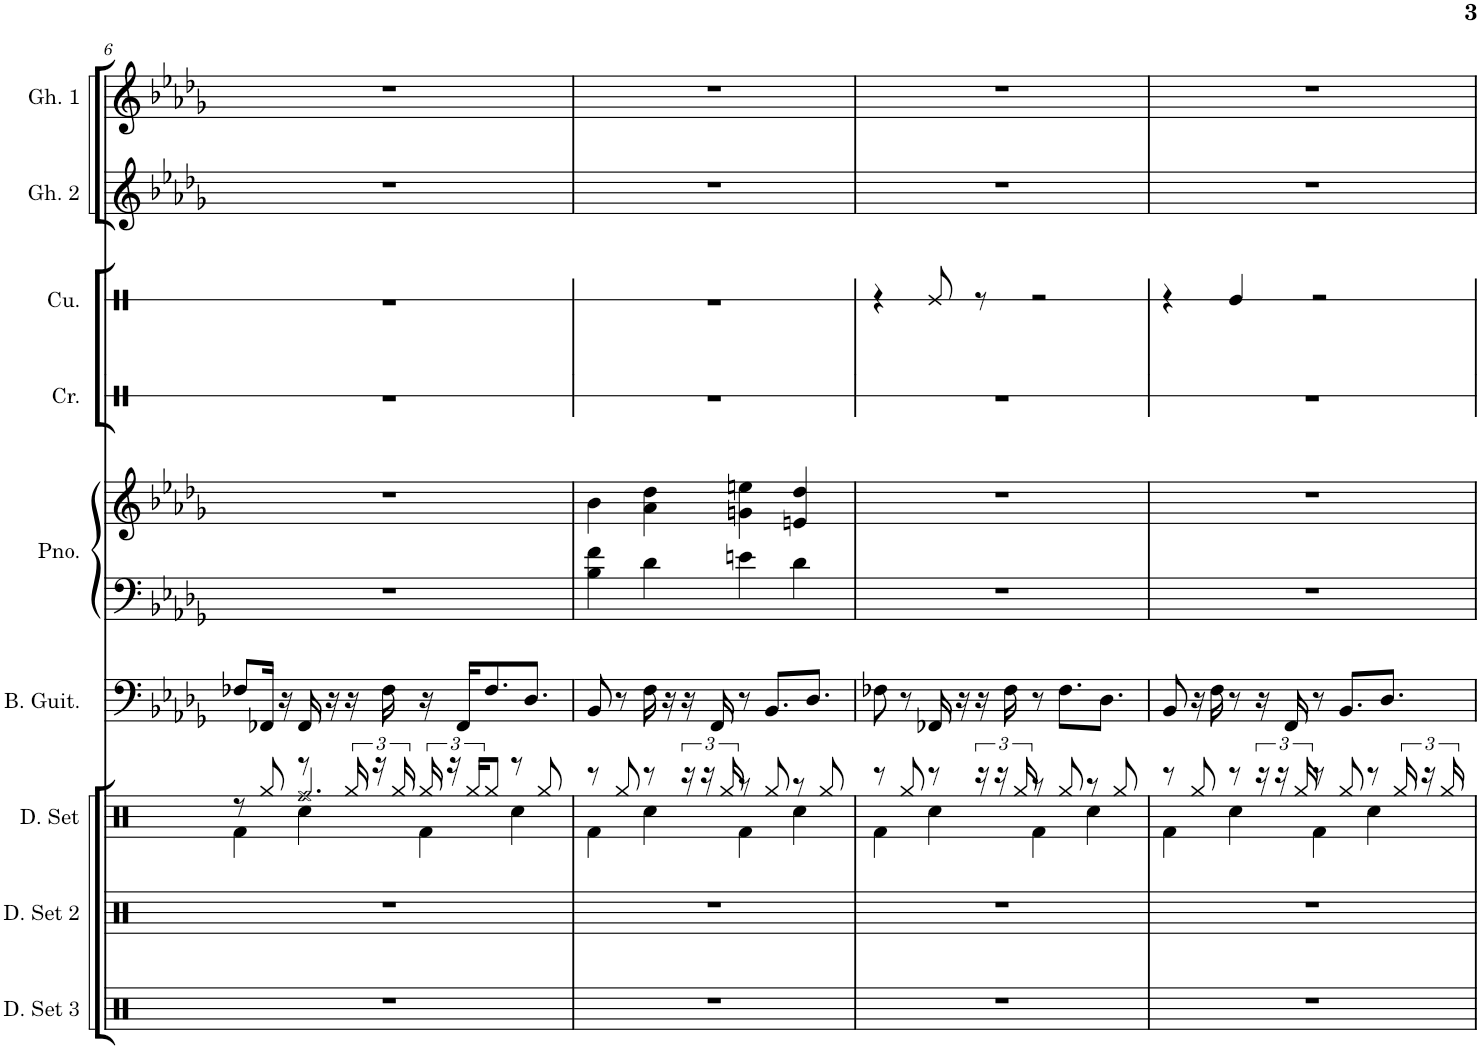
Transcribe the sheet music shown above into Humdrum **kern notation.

**kern	**kern	**kern	**kern	**kern	**kern	**kern	**kern	**kern	**kern
*part9	*part8	*part7	*part6	*part5	*part5	*part4	*part3	*part2	*part1
*staff10	*staff9	*staff8	*staff7	*staff6	*staff5	*staff4	*staff3	*staff2	*staff1
*I"Drumset 3	*I"Drumset 2	*I"Drumset	*I"Bass Guitar	*I"Piano	*	*I"Crow	*I"Cuica	*I"Ghost 2	*I"Ghost 1
*I'D. Set 3	*I'D. Set 2	*I'D. Set	*I'B. Guit.	*I'Pno.	*	*I'Cr.	*I'Cu.	*I'Gh. 2	*I'Gh. 1
!!LO:PB:g=z
*clefX	*clefX	*clefX	*clefF4	*clefF4	*clefG2	*clefX	*clefX	*clefG2	*clefG2
*	*	*	*Trd7c12	*	*	*	*	*	*
*k[]	*k[]	*k[]	*k[b-e-a-d-g-]	*k[b-e-a-d-g-]	*k[b-e-a-d-g-]	*k[]	*k[]	*k[b-e-a-d-g-]	*k[b-e-a-d-g-]
*M4/4	*M4/4	*M4/4	*M4/4	*M4/4	*M4/4	*M4/4	*M4/4	*M4/4	*M4/4
=6	=6	=6	=6	=6	=6	=6	=6	=6	=6
*	*	*^	*	*	*	*	*	*	*
*	*	*	*^	*	*	*	*	*	*	*
1r	1r	8r	4Rf\	4ryy	8F-X/L	1r	1r	1r	1r	1r	1r
.	.	8Rgg/	.	.	16FF-X/Jk	.	.	.	.	.	.
.	.	.	.	.	16r	.	.	.	.	.	.
.	.	8r	4Rcc\	2.Rff/	16FF-/	.	.	.	.	.	.
.	.	.	.	.	16r	.	.	.	.	.	.
.	.	24Rgg/	.	.	16r	.	.	.	.	.	.
.	.	24r	.	.	.	.	.	.	.	.	.
.	.	.	.	.	16F-\	.	.	.	.	.	.
.	.	24Rgg/	.	.	.	.	.	.	.	.	.
.	.	24Rgg/	4Rf\	.	16r	.	.	.	.	.	.
.	.	24r	.	.	.	.	.	.	.	.	.
.	.	.	.	.	16FF-/KL	.	.	.	.	.	.
.	.	24Rgg/KL	.	.	.	.	.	.	.	.	.
.	.	8Rgg/J	.	.	8.F-/	.	.	.	.	.	.
.	.	8r	4Rcc\	.	.	.	.	.	.	.	.
.	.	.	.	.	8.D-/J	.	.	.	.	.	.
.	.	8Rgg/	.	.	.	.	.	.	.	.	.
*	*	*	*v	*v	*	*	*	*	*	*	*
=7	=7	=7	=7	=7	=7	=7	=7	=7	=7	=7
1r	1r	8r	4Rf\	8BB-/	4B-\ 4f\	4b-\	1r	1r	1r	1r
.	.	8Rgg/	.	8r	.	.	.	.	.	.
.	.	8r	4Rcc\	16F\	4d-\	4a-\ 4dd-\	.	.	.	.
.	.	.	.	16r	.	.	.	.	.	.
.	.	24r	.	16r	.	.	.	.	.	.
.	.	24r	.	.	.	.	.	.	.	.
.	.	.	.	16FF/	.	.	.	.	.	.
.	.	24Rgg/	.	.	.	.	.	.	.	.
.	.	8r	4Rf\	8r	4en\	4gn\ 4een\	.	.	.	.
.	.	8Rgg/	.	8.BB-/L	.	.	.	.	.	.
.	.	8r	4Rcc\	.	4d-\	4en/ 4dd-/	.	.	.	.
.	.	.	.	8.D-/J	.	.	.	.	.	.
.	.	8Rgg/	.	.	.	.	.	.	.	.
=8	=8	=8	=8	=8	=8	=8	=8	=8	=8	=8
1r	1r	8r	4Rf\	8F-X\	1r	1r	1r	4r	1r	1r
.	.	8Rgg/	.	8r	.	.	.	.	.	.
.	.	8r	4Rcc\	16FF-X/	.	.	.	8Re/	.	.
.	.	.	.	16r	.	.	.	.	.	.
.	.	24r	.	16r	.	.	.	8r	.	.
.	.	24r	.	.	.	.	.	.	.	.
.	.	.	.	16F-\	.	.	.	.	.	.
.	.	24Rgg/	.	.	.	.	.	.	.	.
.	.	8r	4Rf\	8r	.	.	.	2r	.	.
.	.	8Rgg/	.	8.F-\L	.	.	.	.	.	.
.	.	8r	4Rcc\	.	.	.	.	.	.	.
.	.	.	.	8.D-\J	.	.	.	.	.	.
.	.	8Rgg/	.	.	.	.	.	.	.	.
=9	=9	=9	=9	=9	=9	=9	=9	=9	=9	=9
1r	1r	8r	4Rf\	8BB-/	1r	1r	1r	4r	1r	1r
.	.	8Rgg/	.	16r	.	.	.	.	.	.
.	.	.	.	16F\	.	.	.	.	.	.
.	.	8r	4Rcc\	8r	.	.	.	4Re/	.	.
.	.	24r	.	16r	.	.	.	.	.	.
.	.	24r	.	.	.	.	.	.	.	.
.	.	.	.	16FF/	.	.	.	.	.	.
.	.	24Rgg/	.	.	.	.	.	.	.	.
.	.	8r	4Rf\	8r	.	.	.	2r	.	.
.	.	8Rgg/	.	8.BB-/L	.	.	.	.	.	.
.	.	8r	4Rcc\	.	.	.	.	.	.	.
.	.	.	.	8.D-/J	.	.	.	.	.	.
.	.	24Rgg/	.	.	.	.	.	.	.	.
.	.	24r	.	.	.	.	.	.	.	.
.	.	24Rgg/	.	.	.	.	.	.	.	.
*	*	*v	*v	*	*	*	*	*	*	*
=	=	=	=	=	=	=	=	=	=
*-	*-	*-	*-	*-	*-	*-	*-	*-	*-
